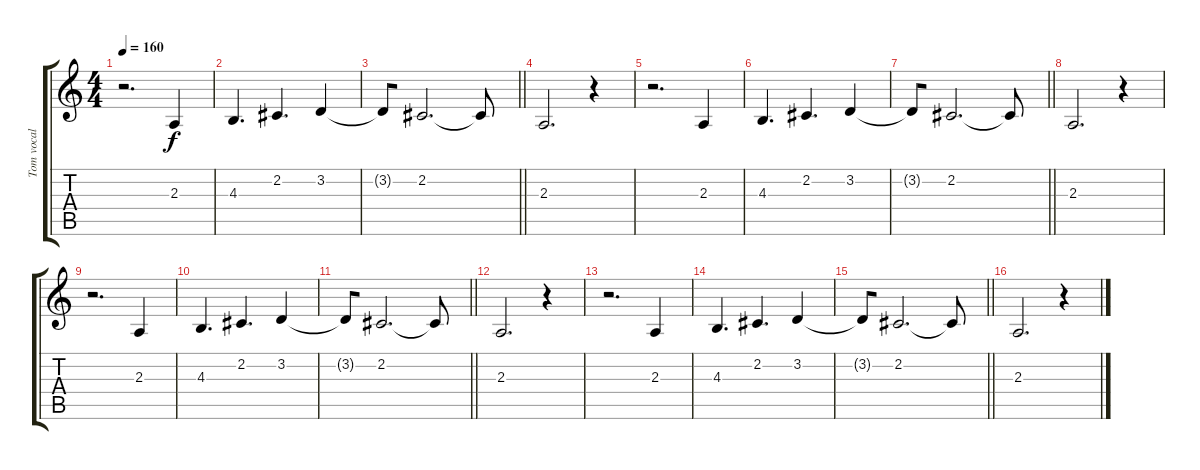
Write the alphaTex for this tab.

\track ("Tom vocal" "Tom vocal") {instrument flute}
\staff {score tabs}
\tuning (E4 B3 G3 D3 A2 E2) {hide}
\ts (4 4)
\tempo 160
\clef g2
\ks c
r.2{d dy f beam merge} 2.3.4 |
4.3.4{d} 2.2.4{d} 3.2.4 |
\barLineRight lightlight
3.2{t}.8{beam merge} 2.2.2{d} 2.2{t}.8 |
2.3.2{d} r.4 |
r.2{d} 2.3.4 |
4.3.4{d} 2.2.4{d} 3.2.4 |
\barLineRight lightlight
3.2{t}.8{beam merge} 2.2.2{d} 2.2{t}.8 |
2.3.2{d} r.4 |
r.2{d beam merge} 2.3.4 |
4.3.4{d} 2.2.4{d} 3.2.4 |
\barLineRight lightlight
3.2{t}.8{beam merge} 2.2.2{d} 2.2{t}.8 |
2.3.2{d} r.4 |
r.2{d beam merge} 2.3.4 |
4.3.4{d} 2.2.4{d} 3.2.4 |
\barLineRight lightlight
3.2{t}.8{beam merge} 2.2.2{d} 2.2{t}.8 |
2.3.2{d} r.4
